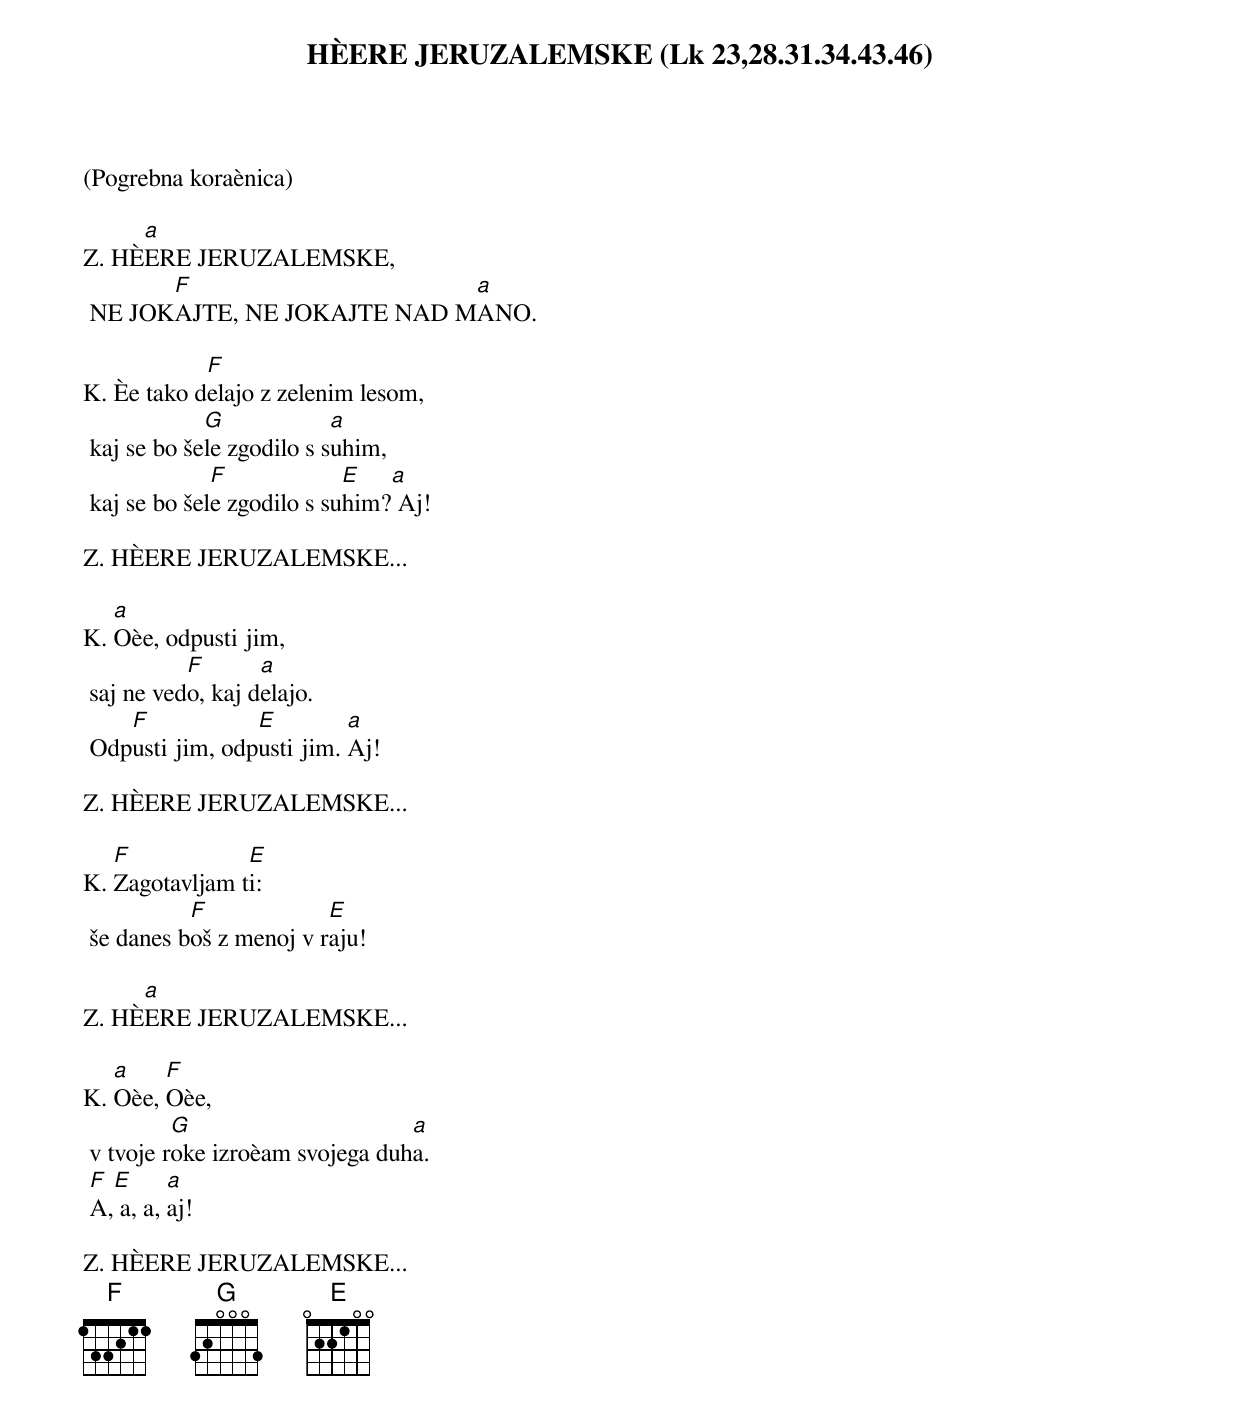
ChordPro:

{title: HÈERE JERUZALEMSKE (Lk 23,28.31.34.43.46)}

(Pogrebna koraènica)

Z.	HÈ[a]ERE JERUZALEMSKE,
	NE JOK[F]AJTE, NE JOKAJTE NAD M[a]ANO.

K.	Èe tako d[F]elajo z zelenim lesom,
	kaj se bo še[G]le zgodilo s s[a]uhim,
	kaj se bo šel[F]e zgodilo s su[E]him?[a] Aj!

Z.	HÈERE JERUZALEMSKE...

K.	[a]Oèe, odpusti jim,
	saj ne ved[F]o, kaj d[a]elajo.
	Odp[F]usti jim, odp[E]usti jim. [a]Aj!

Z.	HÈERE JERUZALEMSKE...

K.	[F]Zagotavljam t[E]i:
	še danes b[F]oš z menoj v r[E]aju!

Z.	HÈ[a]ERE JERUZALEMSKE...

K.	[a]Oèe, [F]Oèe,
	v tvoje r[G]oke izroèam svojega duh[a]a.
	[F]A,[E] a, a, [a]aj!

Z.	HÈERE JERUZALEMSKE...
